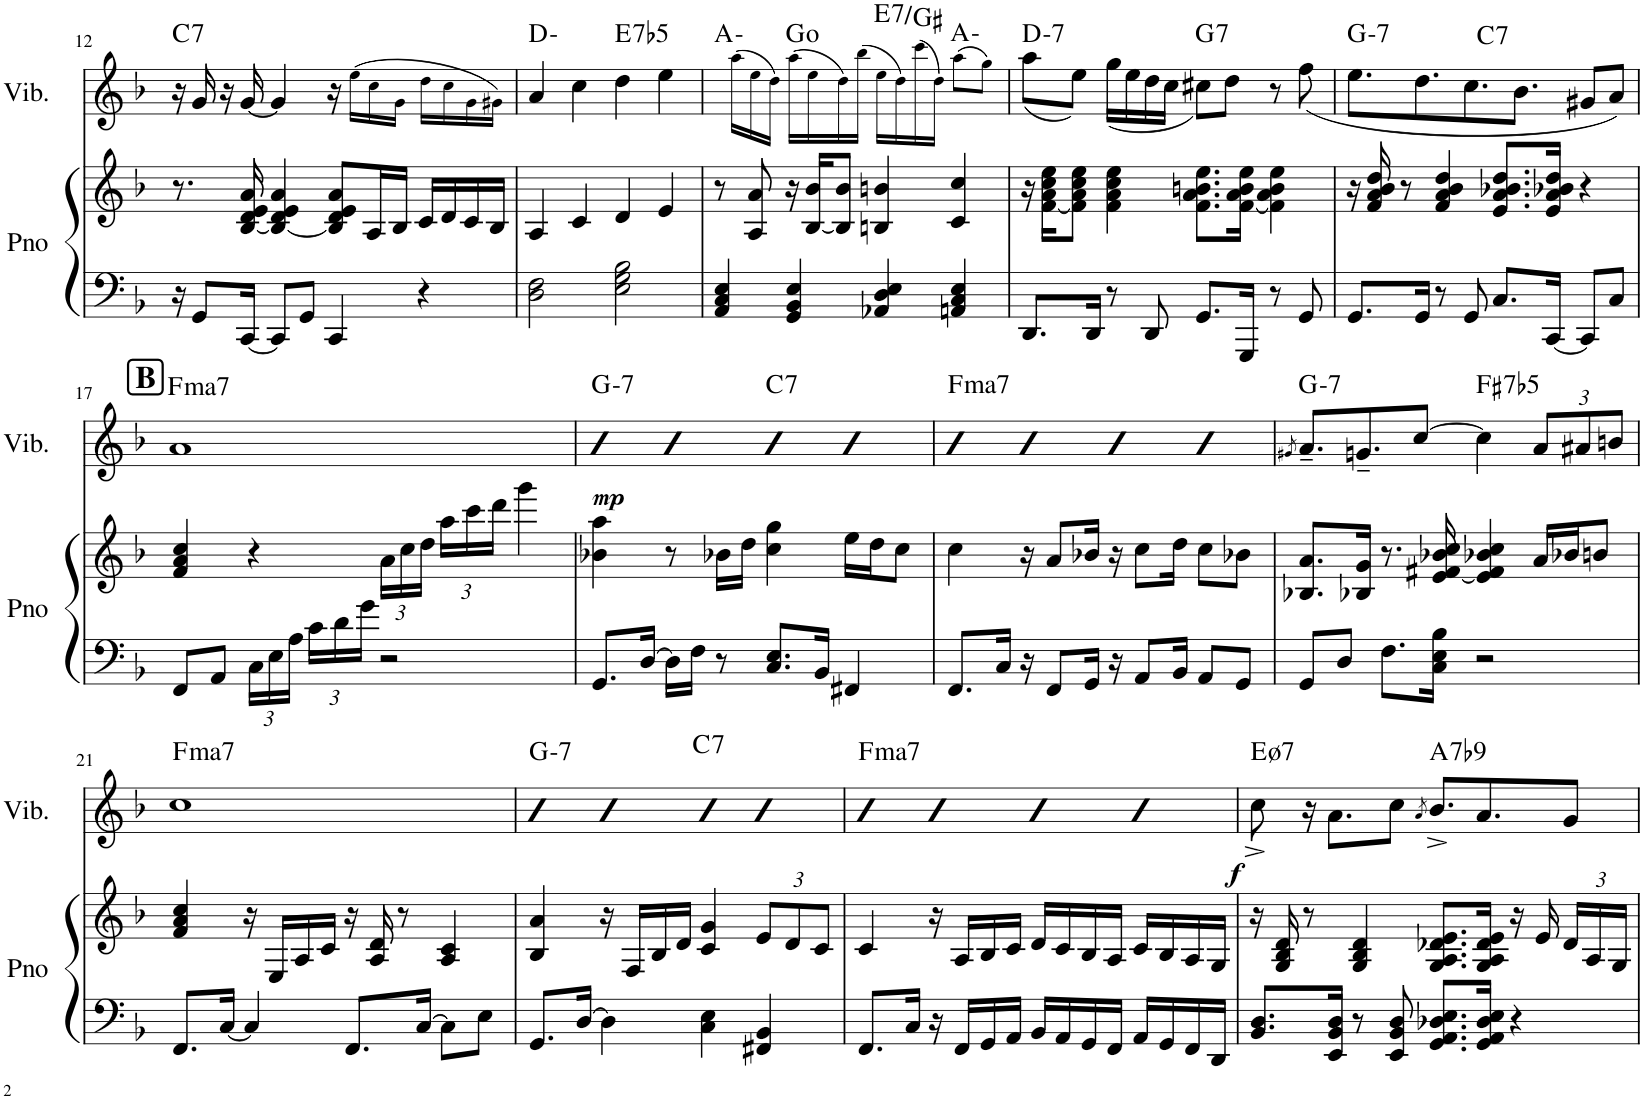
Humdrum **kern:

**kern	**kern	**kern	**harte
*part2	*part2	*part1	*part1
*staff3	*staff2	*staff1	*
*I"Piano	*	*I"Vibraphone	*
*I'Pno	*	*I'Vib.	*
!!LO:PB:g=z
*clefF4	*clefG2	*clefG2	*
*k[b-]	*k[b-]	*k[b-]	*
*M4/4	*M4/4	*M4/4	*
=12	=12	=12	=12
!	!	!	!LO:H:kt=7
16r	8.r	16r	C:7
8GG/L	.	16g/	.
.	.	16r	.
[16CC/Jk	[16B-/ 16d/ 16e/ 16a/	[16g/	.
8CC/L]	4B-/_ 4d/ 4e/ 4a/	4g/]	.
8GG/J	.	.	.
4CC/	8B-/] 8d/ 8e/ 8a/L	16r	.
.	.	(16ee!\LL	.
.	16A/L	16cc!\	.
.	16B-/JJ	16g!\JJ	.
4r	16c/LL	16dd!\LL	.
.	16d/	16cc!\	.
.	16c/	16g!\	.
.	16B-/JJ	16g#X!\JJ)	.
=13	=13	=13	=13
2D\ 2F\	4A/	4a/	D:min
.	4c/	4cc\	.
!	!	!	!LO:H:kt=7
2E\ 2G\ 2B-\	4d/	4dd\	E:(3,b5,b7)
.	4e/	4ee\	.
=14	=14	=14	=14
*	*	*^	*
4AA/ 4C/ 4E/	8r	4ryy	16ryy	A:min
.	.	.	(>16aa!\LL	.
.	8A/ 8a/	.	16ee!\	.
.	.	.	16dd!\JJ)	.
4GG/ 4BB-/ 4E/	16r	4ryy	(>16aa!\LL	G:dim
.	[16B-/ 16b-/KL	.	16ee!\	.
.	8B-/] 8b-/J	.	16dd!\)	.
.	.	.	(>16bb-!\JJ	.
!	!	!	!	!LO:H:kt=7
4AA-X/ 4D/ 4E/	4Bn/ 4bn/	4ryy	16ee!\LL	E:7/3
.	.	.	16dd!\)	.
.	.	.	(>16ccc!\	.
.	.	.	16dd!\JJ)	.
4AAn/ 4C/ 4E/	4c/ 4cc/	4ryy	(>8aa!\L	A:min
.	.	.	8gg!\J)	.
=15	=15	=15	=15	=15
!	!	!	!	!LO:H:kt=7
*	*	*v	*v	*
8.DD/L	16r	(<8aa\L	D:min7
.	[16f\ 16a\ 16cc\ 16ee\KL	.	.
.	8f\] 8a\ 8cc\ 8ee\J	8ee\J)	.
16DD/Jk	.	.	.
8r	4f\ 4a\ 4cc\ 4ee\	(<16gg\LL	.
.	.	16ee\	.
8DD/	.	16dd\	.
.	.	16cc\JJ	.
!	!	!	!LO:H:kt=7
8.GG/L	8.f\ 8.a\ 8.bn\ 8.ee\L	8cc#X\L)	G:7
.	.	8dd\J	.
16GGG/Jk	[16f\ 16a\ 16b\ 16ee\Jk	.	.
8r	4f\] 4a\ 4b\ 4ee\	8r	.
8GG/	.	(<8ff\	.
=16	=16	=16	=16
!	!	!	!LO:H:kt=7
8.GG/L	16r	8.ee\L	G:min7
.	16f/ 16a/ 16b-/ 16dd/	.	.
.	8r	.	.
16GG/Jk	.	8.dd\	.
8r	4f/ 4a/ 4b-/ 4dd/	.	.
8GG/	.	8.cc\	.
8.C/L	8.e/ 8.a/ 8.b-X/ 8.dd/L	.	.
!	!	!	!LO:H:kt=7
.	.	8.b-\J	C:7
[16CC/Jk	16e/ 16a/ 16b-X/ 16dd/Jk	.	.
8CC/L]	4r	8g#X/L	.
8C/J	.	8a/J)	.
!!LO:LB:g=z
!!LO:REH:place=s1:a:B:cj:fs=14:t=B
=17	=17	=17	=17
!	!	!	!LO:H:kt=ma7
8FF/L	4f/ 4a/ 4cc/	1a	F:maj7
8AA/J	.	.	.
*Xbrackettup	*	*	*
24C\LL	4r	.	.
24E\	.	.	.
24A\JJ	.	.	.
24c\LL	.	.	.
24d\	.	.	.
24g\JJ	.	.	.
*	*Xbrackettup	*	*
2r	24a\LL	.	.
.	24cc\	.	.
.	24dd\JJ	.	.
.	24aa\LL	.	.
.	24ccc\	.	.
.	24ddd\JJ	.	.
.	4ggg\	.	.
=18	=18	=18	=18
!	!	!	!LO:H:kt=7
8.GG/L	4b-X\ 4aa\	4b-	G:min7
[16D/Jk	.	.	.
16D\LL]	8r	4b-	.
16F\JJ	.	.	.
8r	16b-X\LL	.	.
.	16dd\JJ	.	.
!	!	!	!LO:H:kt=7
8.C/ 8.E/L	4cc\ 4gg\	4b-	C:7
16BB-/Jk	.	.	.
4FF#X/	16ee\LL	4b-	.
.	16dd\J	.	.
.	8cc\J	.	.
=19	=19	=19	=19
!	!	!	!LO:H:kt=ma7
8.FF/L	4cc\	4b-	F:maj7
16C/Jk	.	.	.
16r	16r	4b-	.
8FF/L	8a/L	.	.
16GG/Jk	16b-X/Jk	.	.
16r	16r	4b-	.
8AA/L	8cc\L	.	.
16BB-/Jk	16dd\Jk	.	.
8AA/L	8cc\L	4b-	.
8GG/J	8b-X\J	.	.
=20	=20	=20	=20
.	.	8qg#X/	.
!	!	!	!LO:H:kt=7
8GG/L	8.B-X/ 8.a/L	8.a~/L	G:min7
8D/J	.	.	.
.	16B-X/ 16g/Jk	8.gn~/	.
8.F\L	8.r	.	.
.	.	[8cc/J	.
16C\ 16E\ 16B-\Jk	[16e/ 16f#X/ 16b-X/ 16cc/	.	.
!	!	!	!LO:H:kt=7
2r	4e/] 4f#/ 4b-X/ 4cc/	4cc\]	F#:(3,b5,b7)
*	*	*Xbrackettup	*
.	16a/LL	12a/L	.
.	16b-X/J	.	.
.	.	12a#X/	.
.	8bn/J	.	.
.	.	12bn/J	.
!!LO:LB:g=z
=21	=21	=21	=21
!	!	!	!LO:H:kt=ma7
8.FF/L	4f/ 4a/ 4cc/	1cc	F:maj7
[16C/Jk	.	.	.
4C/]	16r	.	.
.	16E/LL	.	.
.	16A/	.	.
.	16c/JJ	.	.
8.FF/L	16r	.	.
.	16A/ 16d/	.	.
.	8r	.	.
[16C/Jk	.	.	.
8C\L]	4A/ 4c/	.	.
8E\J	.	.	.
=22	=22	=22	=22
!	!	!	!LO:H:kt=7
*	*	*^	*
8.GG/L	4B-/ 4a/	4b-	4.ryy	G:min7
[16D/Jk	.	.	.	.
4D\]	16r	4b-	.	.
.	16F/LL	.	.	.
!	!	!	!	!LO:H:kt=7
.	16B-/	.	2ryy	C:7
.	16d/JJ	.	.	.
4C\ 4E\	4c/ 4g/	4b-	.	.
4FF#X/ 4BB-/	12e/L	4b-	.	.
.	12d/	.	.	.
.	.	.	8ryy	.
.	12c/J	.	.	.
=23	=23	=23	=23	=23
!	!	!	!	!LO:H:kt=ma7
*	*	*v	*v	*
8.FF/L	4c/	4b-	F:maj7
16C/Jk	.	.	.
16r	16r	4b-	.
16FF/LL	16A/LL	.	.
16GG/	16B-/	.	.
16AA/JJ	16c/JJ	.	.
16BB-/LL	16d/LL	4b-	.
16AA/	16c/	.	.
16GG/	16B-/	.	.
16FF/JJ	16A/JJ	.	.
16AA/LL	16c/LL	4b-	.
16GG/	16B-/	.	.
16FF/	16A/	.	.
16DD/JJ	16G/JJ	.	.
=24	=24	=24	=24
!	!	!	!LO:H:kt=7
8.BB-/ 8.D/L	16r	8cc^<\	E:hdim7
.	16G/ 16B-/ 16d/	.	.
.	8r	16r	.
16EE/ 16BB-/ 16D/Jk	.	8.a\L	.
8r	4G/ 4B-/ 4d/	.	.
8EE/ 8BB-/ 8D/	.	8cc\J	.
.	.	8qa/	.
!	!	!	!LO:H:kt=7
8.GG/ 8.AA/ 8.D-X/ 8.E/L	8.G/ 8.A/ 8.d-X/ 8.e/L	8.b-^/L	A:7(b9)
16GG/ 16AA/ 16D-/ 16E/Jk	16G/ 16A/ 16d-/ 16e/Jk	8.a/	.
4r	16r	.	.
.	16e/	.	.
.	24d-/LL	8g/J	.
.	24A/	.	.
.	24G/JJ	.	.
=	=	=	=
*-	*-	*-	*-
